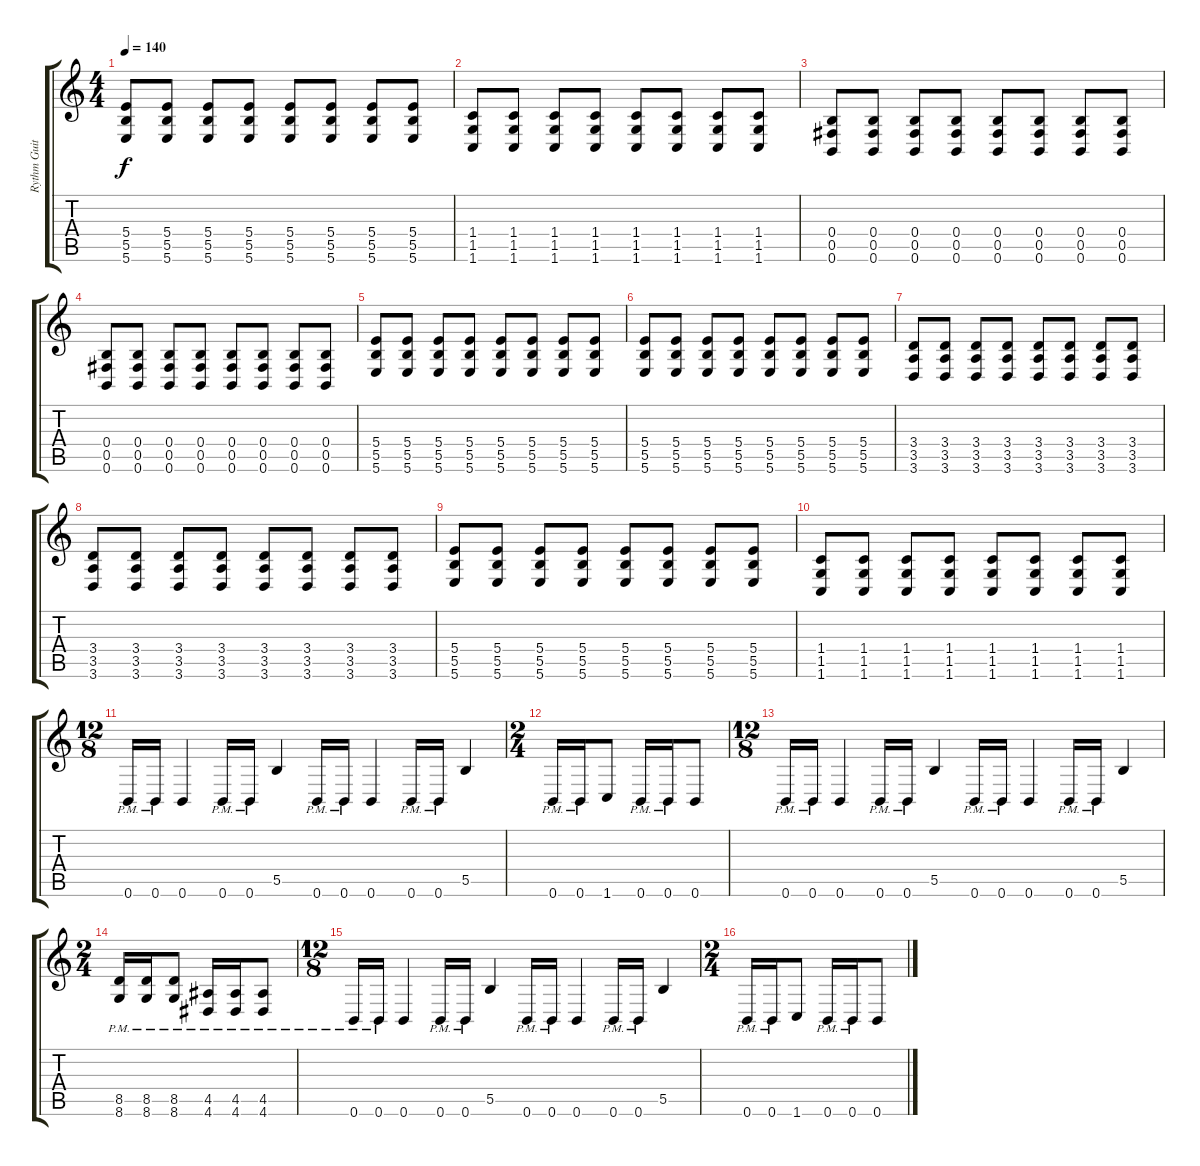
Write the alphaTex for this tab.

\track ("Rythm Guitar" "Rythm Guit") {instrument overdrivenguitar}
\staff {score tabs}
\tuning (Db4 Ab3 E3 B2 Gb2 B1) {hide}
\ts (4 4)
\tempo 140
\clef g2
\ks c
(5.4 5.5 5.6).8{dy f} (5.4 5.5 5.6).8 (5.4 5.5 5.6).8 (5.4 5.5 5.6).8 (5.4 5.5 5.6).8 (5.4 5.5 5.6).8 (5.4 5.5 5.6).8 (5.4 5.5 5.6).8 |
(1.4 1.5 1.6).8 (1.4 1.5 1.6).8 (1.4 1.5 1.6).8 (1.4 1.5 1.6).8 (1.4 1.5 1.6).8 (1.4 1.5 1.6).8 (1.4 1.5 1.6).8 (1.4 1.5 1.6).8 |
(0.4 0.5 0.6).8 (0.4 0.5 0.6).8 (0.4 0.5 0.6).8 (0.4 0.5 0.6).8 (0.4 0.5 0.6).8 (0.4 0.5 0.6).8 (0.4 0.5 0.6).8 (0.4 0.5 0.6).8 |
(0.4 0.5 0.6).8 (0.4 0.5 0.6).8 (0.4 0.5 0.6).8 (0.4 0.5 0.6).8 (0.4 0.5 0.6).8 (0.4 0.5 0.6).8 (0.4 0.5 0.6).8 (0.4 0.5 0.6).8 |
(5.4 5.5 5.6).8 (5.4 5.5 5.6).8 (5.4 5.5 5.6).8 (5.4 5.5 5.6).8 (5.4 5.5 5.6).8 (5.4 5.5 5.6).8 (5.4 5.5 5.6).8 (5.4 5.5 5.6).8 |
(5.4 5.5 5.6).8 (5.4 5.5 5.6).8 (5.4 5.5 5.6).8 (5.4 5.5 5.6).8 (5.4 5.5 5.6).8 (5.4 5.5 5.6).8 (5.4 5.5 5.6).8 (5.4 5.5 5.6).8 |
(3.4 3.5 3.6).8 (3.4 3.5 3.6).8 (3.4 3.5 3.6).8 (3.4 3.5 3.6).8 (3.4 3.5 3.6).8 (3.4 3.5 3.6).8 (3.4 3.5 3.6).8 (3.4 3.5 3.6).8 |
(3.4 3.5 3.6).8 (3.4 3.5 3.6).8 (3.4 3.5 3.6).8 (3.4 3.5 3.6).8 (3.4 3.5 3.6).8 (3.4 3.5 3.6).8 (3.4 3.5 3.6).8 (3.4 3.5 3.6).8 |
(5.4 5.5 5.6).8 (5.4 5.5 5.6).8 (5.4 5.5 5.6).8 (5.4 5.5 5.6).8 (5.4 5.5 5.6).8 (5.4 5.5 5.6).8 (5.4 5.5 5.6).8 (5.4 5.5 5.6).8 |
(1.4 1.5 1.6).8 (1.4 1.5 1.6).8 (1.4 1.5 1.6).8 (1.4 1.5 1.6).8 (1.4 1.5 1.6).8 (1.4 1.5 1.6).8 (1.4 1.5 1.6).8 (1.4 1.5 1.6).8 |
\ts (12 8)
0.6{pm}.16 0.6{pm}.16 0.6.4 0.6{pm}.16 0.6{pm}.16 5.5.4 0.6{pm}.16 0.6{pm}.16 0.6.4 0.6{pm}.16 0.6{pm}.16 5.5.4 |
\ts (2 4)
0.6{pm}.16 0.6{pm}.16 1.6.8 0.6{pm}.16 0.6{pm}.16 0.6.8 |
\ts (12 8)
0.6{pm}.16 0.6{pm}.16 0.6.4 0.6{pm}.16 0.6{pm}.16 5.5.4 0.6{pm}.16 0.6{pm}.16 0.6.4 0.6{pm}.16 0.6{pm}.16 5.5.4 |
\ts (2 4)
(8.5{pm} 8.6{pm}).16 (8.5{pm} 8.6{pm}).16 (8.5{pm} 8.6{pm}).8 (4.5{pm} 4.6{pm}).16 (4.5{pm} 4.6{pm}).16 (4.5{pm} 4.6{pm}).8 |
\ts (12 8)
0.6{pm}.16 0.6{pm}.16 0.6.4 0.6{pm}.16 0.6{pm}.16 5.5.4 0.6{pm}.16 0.6{pm}.16 0.6.4 0.6{pm}.16 0.6{pm}.16 5.5.4 |
\ts (2 4)
0.6{pm}.16 0.6{pm}.16 1.6.8 0.6{pm}.16 0.6{pm}.16 0.6.8
